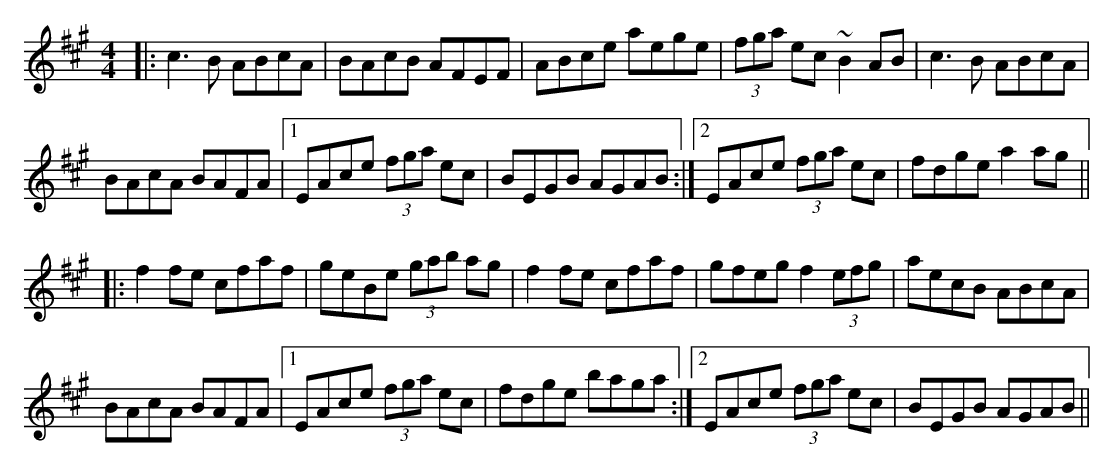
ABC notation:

X:1
M:4/4
K:A
|: c3B ABcA|BAcB AFEF|ABce aege|(3fga ec ~B2AB|c3B ABcA|
BAcA BAFA|1 EAce (3fga ec|BEGB AGAB:|2 EAce (3fga ec | fdge a2ag||
|:f2fe cfaf|geBe (3gab ag|f2fe cfaf|gfeg f2 (3efg|aecB ABcA|
BAcA BAFA|1 EAce (3fga ec|fdge baga :|2 EAce (3fga ec |BEGB AGAB||
